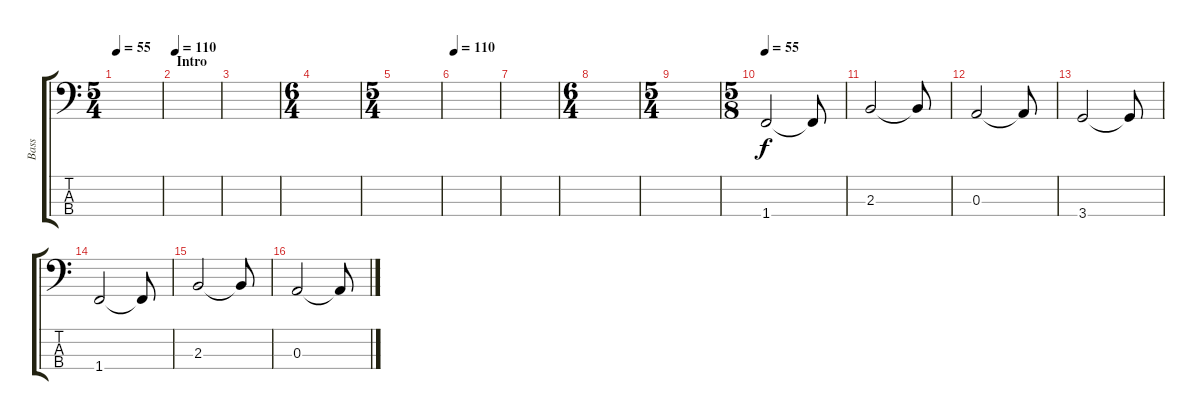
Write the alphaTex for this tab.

\track ("Bass" "Bass") {instrument acousticbass}
\staff {score tabs}
\tuning (G2 D2 A1 E1) {hide}
\ts (5 4)
\tempo 55
\tempo 110
\tempo 55
\clef f4
\ks c
|
\section ("" "Intro")
\tempo 110
|
|
\ts (6 4)
|
\ts (5 4)
|
\tempo 110
|
|
\ts (6 4)
|
\ts (5 4)
|
\ts (5 8)
\tempo 55
1.4.2 1.4{t}.8 |
2.3.2 2.3{t}.8 |
0.3.2 0.3{t}.8 |
3.4.2 3.4{t}.8 |
1.4.2 1.4{t}.8 |
2.3.2 2.3{t}.8 |
0.3.2 0.3{t}.8
